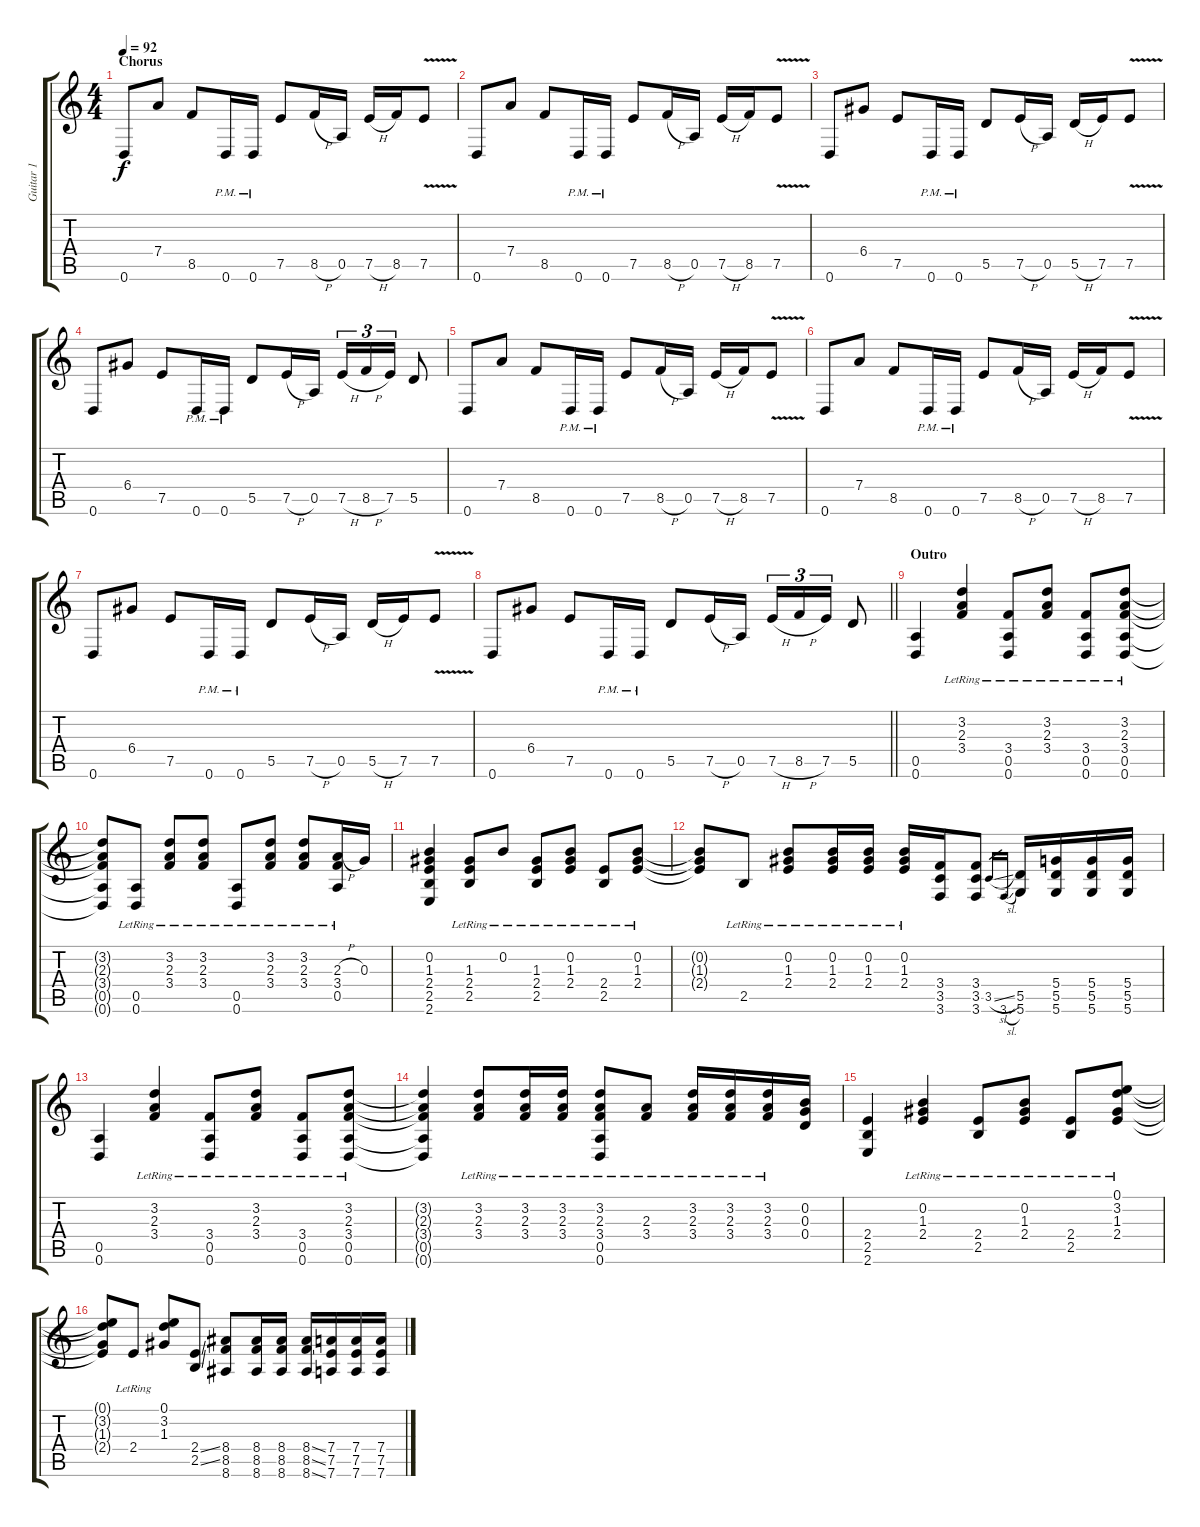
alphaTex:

\track ("Guitar 1" "Guitar 1") {instrument distortionguitar}
\staff {score tabs}
\tuning (E4 B3 G3 D3 A2 D2) {hide}
\ts (4 4)
\section ("" "Chorus")
\tempo 92
\clef g2
\ks c
0.6.8{dy f} 7.4.8 8.5.8 0.6{pm}.16 0.6{pm}.16 7.5.8 8.5{h}.16 0.5.16 7.5{h}.16 8.5.16 7.5{v}.8 |
0.6.8 7.4.8 8.5.8 0.6{pm}.16 0.6{pm}.16 7.5.8 8.5{h}.16 0.5.16 7.5{h}.16 8.5.16 7.5{v}.8 |
0.6.8 6.4.8 7.5.8 0.6{pm}.16 0.6{pm}.16 5.5.8 7.5{h}.16 0.5.16 5.5{h}.16 7.5.16 7.5{v}.8 |
0.6.8 6.4.8 7.5.8 0.6{pm}.16 0.6{pm}.16 5.5.8 7.5{h}.16 0.5.16 7.5{h}.16{tu (3 2)} 8.5{h}.16{tu (3 2)} 7.5.16{tu (3 2)} 5.5.8 |
0.6.8 7.4.8 8.5.8 0.6{pm}.16 0.6{pm}.16 7.5.8 8.5{h}.16 0.5.16 7.5{h}.16 8.5.16 7.5{v}.8 |
0.6.8 7.4.8 8.5.8 0.6{pm}.16 0.6{pm}.16 7.5.8 8.5{h}.16 0.5.16 7.5{h}.16 8.5.16 7.5{v}.8 |
0.6.8 6.4.8 7.5.8 0.6{pm}.16 0.6{pm}.16 5.5.8 7.5{h}.16 0.5.16 5.5{h}.16 7.5.16 7.5{v}.8 |
\barLineRight lightlight
0.6.8 6.4.8 7.5.8 0.6{pm}.16 0.6{pm}.16 5.5.8 7.5{h}.16 0.5.16 7.5{h}.16{tu (3 2)} 8.5{h}.16{tu (3 2)} 7.5.16{tu (3 2)} 5.5.8 |
\section ("" "Outro")
(0.5 0.6).4 (3.2{lr} 2.3{lr} 3.4{lr}).4 (3.4{lr} 0.5{lr} 0.6{lr}).8 (3.2{lr} 2.3{lr} 3.4{lr}).8 (3.4{lr} 0.5{lr} 0.6{lr}).8 (3.2{lr} 2.3{lr} 3.4{lr} 0.5{lr} 0.6{lr}).8 |
(3.2{t} 2.3{t} 3.4{t} 0.5{t} 0.6{t}).8 (0.5{lr} 0.6{lr}).8 (3.2{lr} 2.3{lr} 3.4{lr}).8 (3.2{lr} 2.3{lr} 3.4{lr}).8 (0.5{lr} 0.6{lr}).8 (3.2{lr} 2.3{lr} 3.4{lr}).8 (3.2{lr} 2.3{lr} 3.4{lr}).8 (2.3{h lr} 3.4{lr} 0.5{lr}).16 0.3.16 |
(0.2 1.3 2.4 2.5 2.6).4 (1.3{lr} 2.4{lr} 2.5{lr}).8 0.2{lr}.8 (1.3{lr} 2.4{lr} 2.5{lr}).8 (0.2{lr} 1.3{lr} 2.4{lr}).8 (2.4{lr} 2.5{lr}).8 (0.2{lr} 1.3{lr} 2.4{lr}).8 |
(0.2{t} 1.3{t} 2.4{t}).8 2.5{lr}.8 (0.2{lr} 1.3{lr} 2.4{lr}).8 (0.2{lr} 1.3{lr} 2.4{lr}).16 (0.2{lr} 1.3{lr} 2.4{lr}).16 (0.2{lr} 1.3{lr} 2.4{lr}).16 (3.4 3.5 3.6).16 (3.4 3.5 3.6).8 3.5{sl}.16{gr} 3.6{sl}.16{gr} (5.5 5.6).16 (5.4 5.5 5.6).16 (5.4 5.5 5.6).16 (5.4 5.5 5.6).16 |
(0.5 0.6).4 (3.2{lr} 2.3{lr} 3.4{lr}).4 (3.4{lr} 0.5{lr} 0.6{lr}).8 (3.2{lr} 2.3{lr} 3.4{lr}).8 (3.4{lr} 0.5{lr} 0.6{lr}).8 (3.2{lr} 2.3{lr} 3.4{lr} 0.5{lr} 0.6{lr}).8 |
(3.2{t} 2.3{t} 3.4{t} 0.5{t} 0.6{t}).4 (3.2{lr} 2.3{lr} 3.4{lr}).8 (3.2{lr} 2.3{lr} 3.4{lr}).16 (3.2{lr} 2.3{lr} 3.4{lr}).16 (3.2{lr} 2.3{lr} 3.4{lr} 0.5{lr} 0.6{lr}).8 (2.3{lr} 3.4{lr}).8 (3.2{lr} 2.3{lr} 3.4{lr}).16 (3.2{lr} 2.3{lr} 3.4{lr}).16 (3.2{lr} 2.3{lr} 3.4{lr}).16 (0.2 0.3 0.4).16 |
(2.4 2.5 2.6).4 (0.2{lr} 1.3{lr} 2.4{lr}).4 (2.4{lr} 2.5{lr}).8 (0.2{lr} 1.3{lr} 2.4{lr}).8 (2.4{lr} 2.5{lr}).8 (0.1{lr} 3.2{lr} 1.3{lr} 2.4{lr}).8 |
(0.1{t} 3.2{t} 1.3{t} 2.4{t}).8 2.4{lr}.8 (0.1 3.2 1.3).8 (2.4{ss} 2.5{ss}).8 (8.4 8.5 8.6).8 (8.4 8.5 8.6).16 (8.4 8.5 8.6).16 (8.4{ss} 8.5{ss} 8.6{ss}).16 (7.4 7.5 7.6).16 (7.4 7.5 7.6).16 (7.4 7.5 7.6).16
